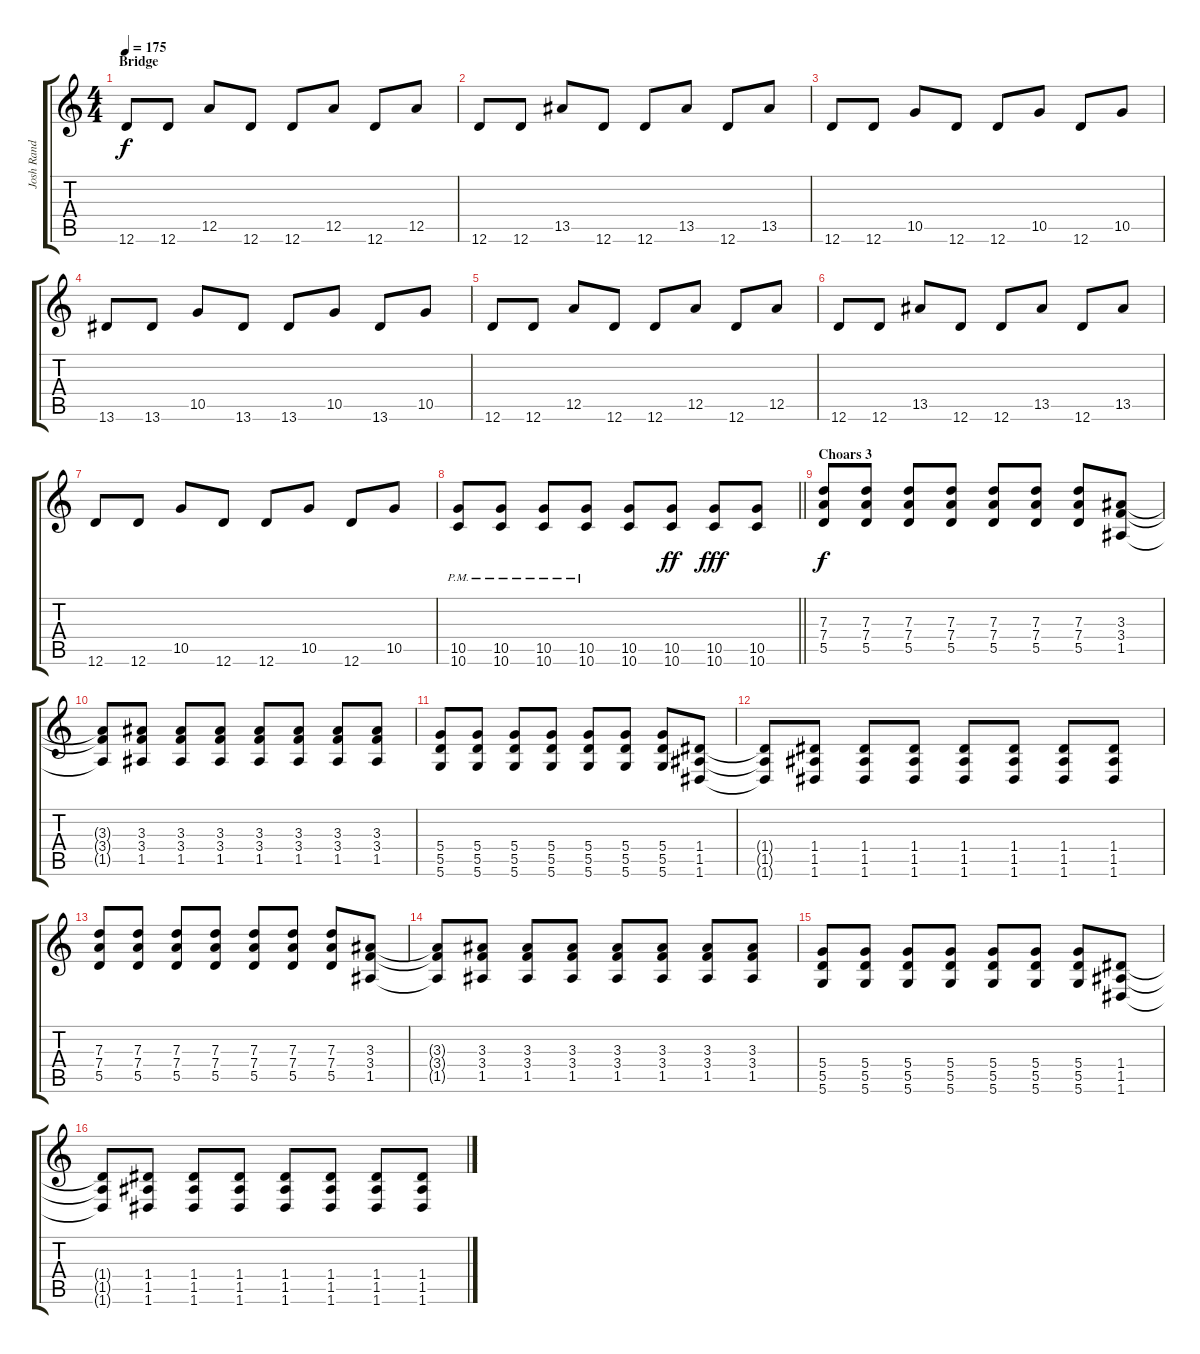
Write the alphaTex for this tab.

\track ("Josh Rand " "Josh Rand ") {instrument distortionguitar}
\staff {score tabs}
\tuning (E4 B3 G3 D3 A2 D2) {hide}
\ts (4 4)
\section ("" "Bridge")
\tempo 175
\clef g2
\ks c
12.6.8{dy f} 12.6.8 12.5.8 12.6.8 12.6.8 12.5.8 12.6.8 12.5.8 |
12.6.8 12.6.8 13.5.8 12.6.8 12.6.8 13.5.8 12.6.8 13.5.8 |
12.6.8 12.6.8 10.5.8 12.6.8 12.6.8 10.5.8 12.6.8 10.5.8 |
13.6.8 13.6.8 10.5.8 13.6.8 13.6.8 10.5.8 13.6.8 10.5.8 |
12.6.8 12.6.8 12.5.8 12.6.8 12.6.8 12.5.8 12.6.8 12.5.8 |
12.6.8 12.6.8 13.5.8 12.6.8 12.6.8 13.5.8 12.6.8 13.5.8 |
12.6.8 12.6.8 10.5.8 12.6.8 12.6.8 10.5.8 12.6.8 10.5.8 |
\barLineRight lightlight
(10.5 10.6{pm}).8 (10.5 10.6{pm}).8 (10.5 10.6{pm}).8 (10.5 10.6{pm}).8 (10.5 10.6).8 (10.5 10.6).8{dy ff} (10.5 10.6).8{dy fff} (10.5 10.6).8 |
\section ("" "Choars 3")
(7.3 7.4 5.5).8{dy f} (7.3 7.4 5.5).8 (7.3 7.4 5.5).8 (7.3 7.4 5.5).8 (7.3 7.4 5.5).8 (7.3 7.4 5.5).8 (7.3 7.4 5.5).8 (3.3 3.4 1.5).8 |
(3.3{t} 3.4{t} 1.5{t}).8 (3.3 3.4 1.5).8 (3.3 3.4 1.5).8 (3.3 3.4 1.5).8 (3.3 3.4 1.5).8 (3.3 3.4 1.5).8 (3.3 3.4 1.5).8 (3.3 3.4 1.5).8 |
(5.4 5.5 5.6).8 (5.4 5.5 5.6).8 (5.4 5.5 5.6).8 (5.4 5.5 5.6).8 (5.4 5.5 5.6).8 (5.4 5.5 5.6).8 (5.4 5.5 5.6).8 (1.4 1.5 1.6).8 |
(1.4{t} 1.5{t} 1.6{t}).8 (1.4 1.5 1.6).8 (1.4 1.5 1.6).8 (1.4 1.5 1.6).8 (1.4 1.5 1.6).8 (1.4 1.5 1.6).8 (1.4 1.5 1.6).8 (1.4 1.5 1.6).8 |
(7.3 7.4 5.5).8 (7.3 7.4 5.5).8 (7.3 7.4 5.5).8 (7.3 7.4 5.5).8 (7.3 7.4 5.5).8 (7.3 7.4 5.5).8 (7.3 7.4 5.5).8 (3.3 3.4 1.5).8 |
(3.3{t} 3.4{t} 1.5{t}).8 (3.3 3.4 1.5).8 (3.3 3.4 1.5).8 (3.3 3.4 1.5).8 (3.3 3.4 1.5).8 (3.3 3.4 1.5).8 (3.3 3.4 1.5).8 (3.3 3.4 1.5).8 |
(5.4 5.5 5.6).8 (5.4 5.5 5.6).8 (5.4 5.5 5.6).8 (5.4 5.5 5.6).8 (5.4 5.5 5.6).8 (5.4 5.5 5.6).8 (5.4 5.5 5.6).8 (1.4 1.5 1.6).8 |
(1.4{t} 1.5{t} 1.6{t}).8 (1.4 1.5 1.6).8 (1.4 1.5 1.6).8 (1.4 1.5 1.6).8 (1.4 1.5 1.6).8 (1.4 1.5 1.6).8 (1.4 1.5 1.6).8 (1.4 1.5 1.6).8
